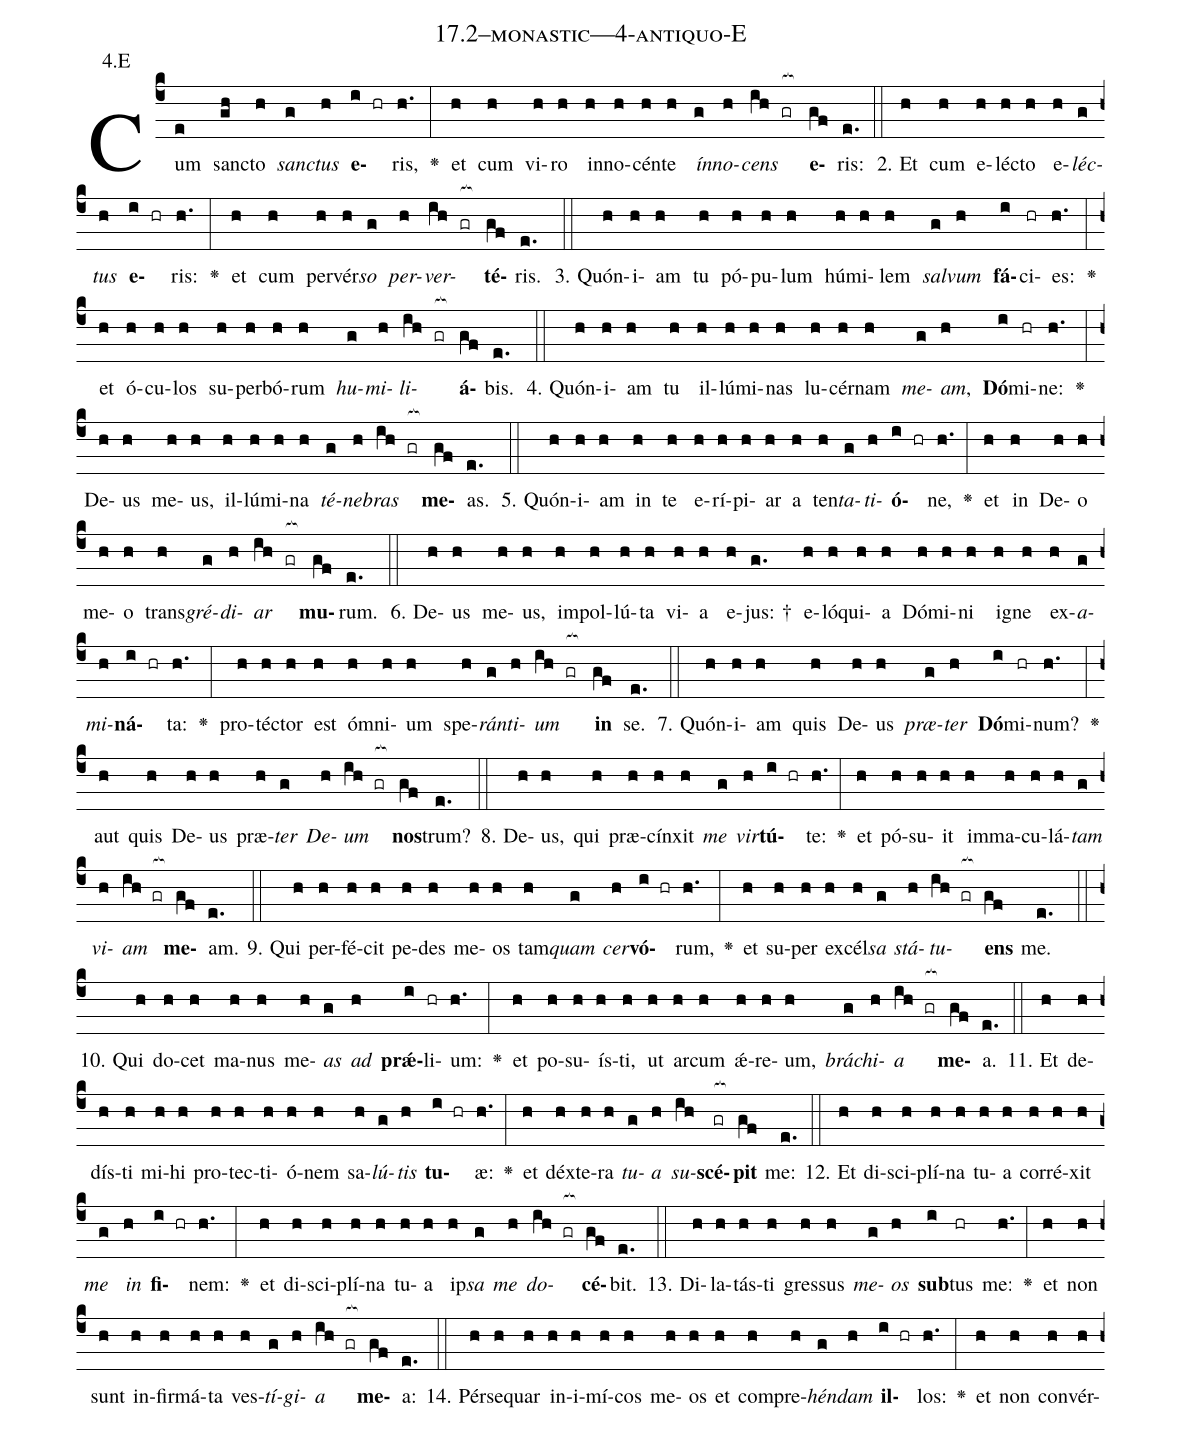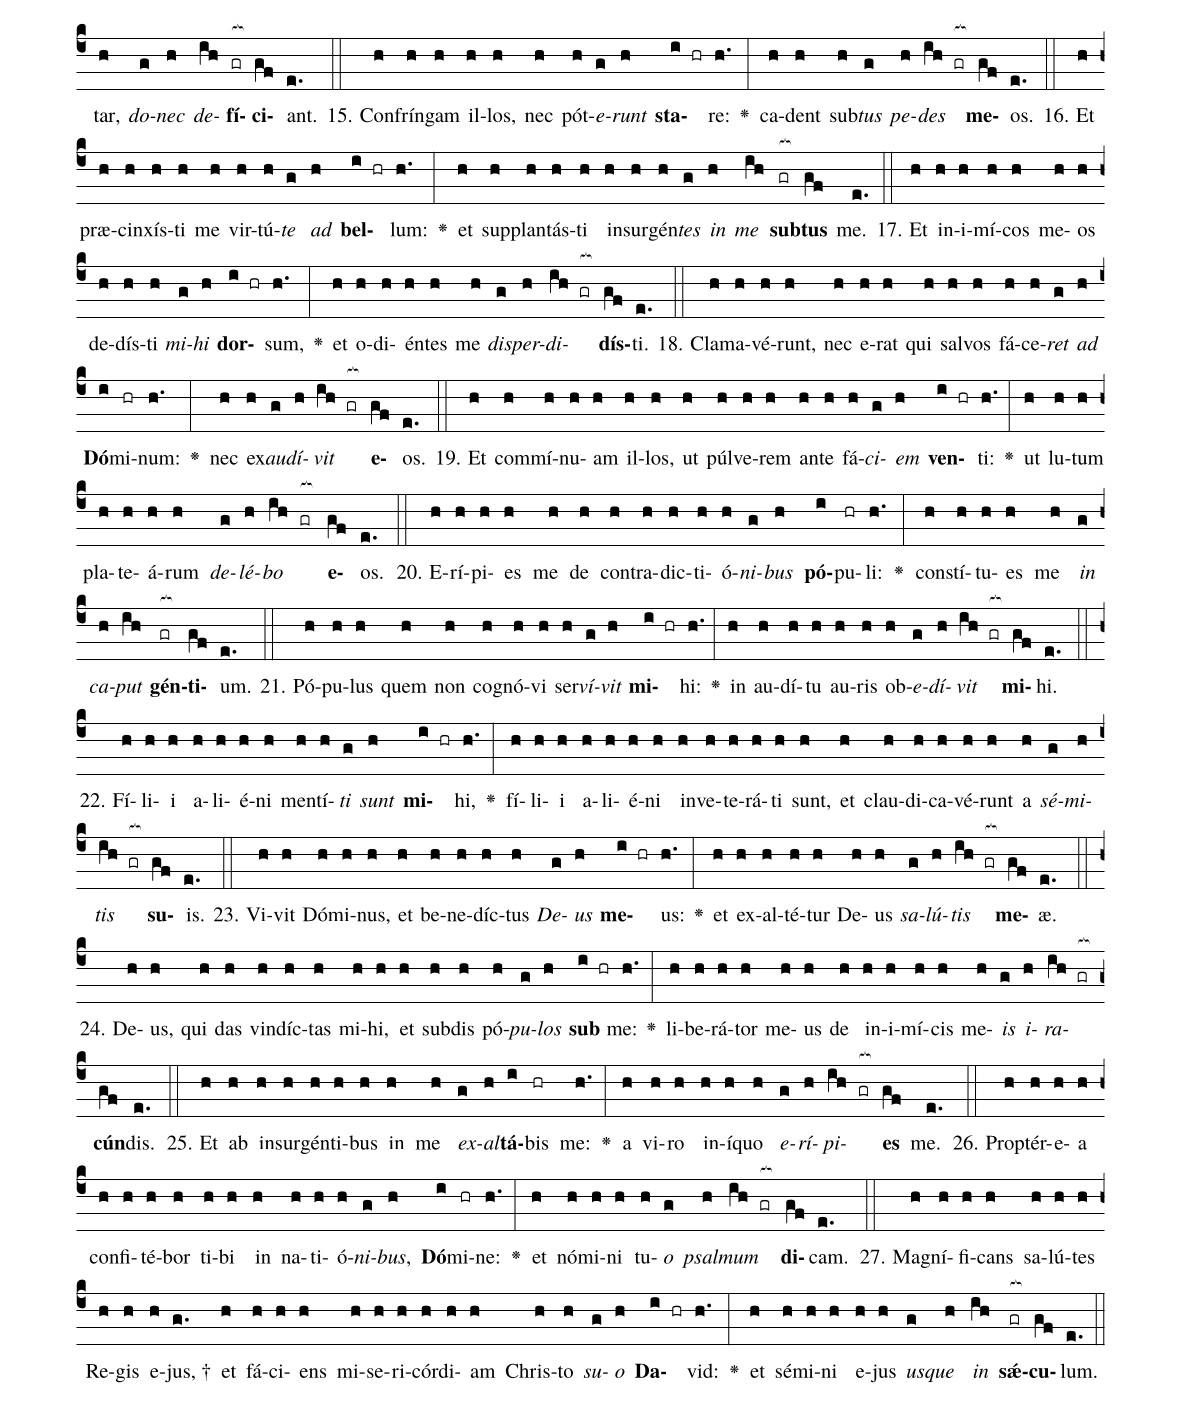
name: 17.2--monastic---4-antiquo-E;
annotation: 4.E;
%%
(c4)Cum(e) sanc(gh)to(h) <i>sanc</i>(g)<i>tus</i>(h) <b>e</b>(i hr)ris,(h.) <v>\greheightstar</v>(:) et(h) cum(h) vi(h)ro(h) in(h)no(h)cén(h)te(h) <i>ín</i>(g)<i>no</i>(h)<i>cens</i>(ih gr[ocb:1{]) <b>e</b>(gf[ocb:0}])ris:(e.) (::)
2. Et(h) cum(h) e(h)léc(h)to(h) e(h)<i>léc</i>(g)<i>tus</i>(h) <b>e</b>(i hr)ris:(h.) <v>\greheightstar</v>(:) et(h) cum(h) per(h)vér(h)<i>so</i>(g) <i>per</i>(h)<i>ver</i>(ih gr[ocb:1{])<b>té</b>(gf[ocb:0}])ris.(e.) (::)
3. Quón(h)i(h)am(h) tu(h) pó(h)pu(h)lum(h) hú(h)mi(h)lem(h) <i>sal</i>(g)<i>vum</i>(h) <b>fá</b>(i)ci(hr)es:(h.) <v>\greheightstar</v>(:) et(h) ó(h)cu(h)los(h) su(h)per(h)bó(h)rum(h) <i>hu</i>(g)<i>mi</i>(h)<i>li</i>(ih gr[ocb:1{])<b>á</b>(gf[ocb:0}])bis.(e.) (::)
4. Quón(h)i(h)am(h) tu(h) il(h)lú(h)mi(h)nas(h) lu(h)cér(h)nam(h) <i>me</i>(g)<i>am</i>,(h) <b>Dó</b>(i)mi(hr)ne:(h.) <v>\greheightstar</v>(:) De(h)us(h) me(h)us,(h) il(h)lú(h)mi(h)na(h) <i>té</i>(g)<i>ne</i>(h)<i>bras</i>(ih gr[ocb:1{]) <b>me</b>(gf[ocb:0}])as.(e.) (::)
5. Quón(h)i(h)am(h) in(h) te(h) e(h)rí(h)pi(h)ar(h) a(h) ten(h)<i>ta</i>(g)<i>ti</i>(h)<b>ó</b>(i hr)ne,(h.) <v>\greheightstar</v>(:) et(h) in(h) De(h)o(h) me(h)o(h) trans(h)<i>gré</i>(g)<i>di</i>(h)<i>ar</i>(ih gr[ocb:1{]) <b>mu</b>(gf[ocb:0}])rum.(e.) (::)
6. De(h)us(h) me(h)us,(h) im(h)pol(h)lú(h)ta(h) vi(h)a(h) e(h)jus: †(g.) e(h)ló(h)qui(h)a(h) Dó(h)mi(h)ni(h) i(h)gne(h) ex(h)<i>a</i>(g)<i>mi</i>(h)<b>ná</b>(i hr)ta:(h.) <v>\greheightstar</v>(:) pro(h)téc(h)tor(h) est(h) óm(h)ni(h)um(h) spe(h)<i>rán</i>(g)<i>ti</i>(h)<i>um</i>(ih gr[ocb:1{]) <b>in</b>(gf[ocb:0}]) se.(e.) (::)
7. Quón(h)i(h)am(h) quis(h) De(h)us(h) <i>præ</i>(g)<i>ter</i>(h) <b>Dó</b>(i)mi(hr)num?(h.) <v>\greheightstar</v>(:) aut(h) quis(h) De(h)us(h) præ(h)<i>ter</i>(g) <i>De</i>(h)<i>um</i>(ih gr[ocb:1{]) <b>nos</b>(gf[ocb:0}])trum?(e.) (::)
8. De(h)us,(h) qui(h) præ(h)cín(h)xit(h) <i>me</i>(g) <i>vir</i>(h)<b>tú</b>(i hr)te:(h.) <v>\greheightstar</v>(:) et(h) pó(h)su(h)it(h) im(h)ma(h)cu(h)lá(h)<i>tam</i>(g) <i>vi</i>(h)<i>am</i>(ih gr[ocb:1{]) <b>me</b>(gf[ocb:0}])am.(e.) (::)
9. Qui(h) per(h)fé(h)cit(h) pe(h)des(h) me(h)os(h) tam(h)<i>quam</i>(g) <i>cer</i>(h)<b>vó</b>(i hr)rum,(h.) <v>\greheightstar</v>(:) et(h) su(h)per(h) ex(h)cél(h)<i>sa</i>(g) <i>stá</i>(h)<i>tu</i>(ih gr[ocb:1{])<b>ens</b>(gf[ocb:0}]) me.(e.) (::)
10. Qui(h) do(h)cet(h) ma(h)nus(h) me(h)<i>as</i>(g) <i>ad</i>(h) <b>prǽ</b>(i)li(hr)um:(h.) <v>\greheightstar</v>(:) et(h) po(h)su(h)ís(h)ti,(h) ut(h) ar(h)cum(h) ǽ(h)re(h)um,(h) <i>brá</i>(g)<i>chi</i>(h)<i>a</i>(ih gr[ocb:1{]) <b>me</b>(gf[ocb:0}])a.(e.) (::)
11. Et(h) de(h)dís(h)ti(h) mi(h)hi(h) pro(h)tec(h)ti(h)ó(h)nem(h) sa(h)<i>lú</i>(g)<i>tis</i>(h) <b>tu</b>(i hr)æ:(h.) <v>\greheightstar</v>(:) et(h) déx(h)te(h)ra(h) <i>tu</i>(g)<i>a</i>(h) <i>su</i>(ih)<b>scé</b>(gr[ocb:1{])<b>pit</b>(gf[ocb:0}]) me:(e.) (::)
12. Et(h) di(h)sci(h)plí(h)na(h) tu(h)a(h) cor(h)ré(h)xit(h) <i>me</i>(g) <i>in</i>(h) <b>fi</b>(i hr)nem:(h.) <v>\greheightstar</v>(:) et(h) di(h)sci(h)plí(h)na(h) tu(h)a(h) ip(h)<i>sa</i>(g) <i>me</i>(h) <i>do</i>(ih gr[ocb:1{])<b>cé</b>(gf[ocb:0}])bit.(e.) (::)
13. Di(h)la(h)tás(h)ti(h) gres(h)sus(h) <i>me</i>(g)<i>os</i>(h) <b>sub</b>(i)tus(hr) me:(h.) <v>\greheightstar</v>(:) et(h) non(h) sunt(h) in(h)fir(h)má(h)ta(h) ves(h)<i>tí</i>(g)<i>gi</i>(h)<i>a</i>(ih gr[ocb:1{]) <b>me</b>(gf[ocb:0}])a:(e.) (::)
14. Pér(h)se(h)quar(h) in(h)i(h)mí(h)cos(h) me(h)os(h) et(h) com(h)pre(h)<i>hén</i>(g)<i>dam</i>(h) <b>il</b>(i hr)los:(h.) <v>\greheightstar</v>(:) et(h) non(h) con(h)vér(h)tar,(h) <i>do</i>(g)<i>nec</i>(h) <i>de</i>(ih)<b>fí</b>(gr[ocb:1{])<b>ci</b>(gf[ocb:0}])ant.(e.) (::)
15. Con(h)frín(h)gam(h) il(h)los,(h) nec(h) pót(h)<i>e</i>(g)<i>runt</i>(h) <b>sta</b>(i hr)re:(h.) <v>\greheightstar</v>(:) ca(h)dent(h) sub(h)<i>tus</i>(g) <i>pe</i>(h)<i>des</i>(ih gr[ocb:1{]) <b>me</b>(gf[ocb:0}])os.(e.) (::)
16. Et(h) præ(h)cin(h)xís(h)ti(h) me(h) vir(h)tú(h)<i>te</i>(g) <i>ad</i>(h) <b>bel</b>(i hr)lum:(h.) <v>\greheightstar</v>(:) et(h) sup(h)plan(h)tás(h)ti(h) in(h)sur(h)gén(h)<i>tes</i>(g) <i>in</i>(h) <i>me</i>(ih) <b>sub</b>(gr[ocb:1{])<b>tus</b>(gf[ocb:0}]) me.(e.) (::)
17. Et(h) in(h)i(h)mí(h)cos(h) me(h)os(h) de(h)dís(h)ti(h) <i>mi</i>(g)<i>hi</i>(h) <b>dor</b>(i hr)sum,(h.) <v>\greheightstar</v>(:) et(h) o(h)di(h)én(h)tes(h) me(h) <i>dis</i>(g)<i>per</i>(h)<i>di</i>(ih gr[ocb:1{])<b>dís</b>(gf[ocb:0}])ti.(e.) (::)
18. Cla(h)ma(h)vé(h)runt,(h) nec(h) e(h)rat(h) qui(h) sal(h)vos(h) fá(h)ce(h)<i>ret</i>(g) <i>ad</i>(h) <b>Dó</b>(i)mi(hr)num:(h.) <v>\greheightstar</v>(:) nec(h) ex(h)<i>au</i>(g)<i>dí</i>(h)<i>vit</i>(ih gr[ocb:1{]) <b>e</b>(gf[ocb:0}])os.(e.) (::)
19. Et(h) com(h)mí(h)nu(h)am(h) il(h)los,(h) ut(h) púl(h)ve(h)rem(h) an(h)te(h) fá(h)<i>ci</i>(g)<i>em</i>(h) <b>ven</b>(i hr)ti:(h.) <v>\greheightstar</v>(:) ut(h) lu(h)tum(h) pla(h)te(h)á(h)rum(h) <i>de</i>(g)<i>lé</i>(h)<i>bo</i>(ih gr[ocb:1{]) <b>e</b>(gf[ocb:0}])os.(e.) (::)
20. E(h)rí(h)pi(h)es(h) me(h) de(h) con(h)tra(h)dic(h)ti(h)ó(h)<i>ni</i>(g)<i>bus</i>(h) <b>pó</b>(i)pu(hr)li:(h.) <v>\greheightstar</v>(:) con(h)stí(h)tu(h)es(h) me(h) <i>in</i>(g) <i>ca</i>(h)<i>put</i>(ih) <b>gén</b>(gr[ocb:1{])<b>ti</b>(gf[ocb:0}])um.(e.) (::)
21. Pó(h)pu(h)lus(h) quem(h) non(h) co(h)gnó(h)vi(h) ser(h)<i>ví</i>(g)<i>vit</i>(h) <b>mi</b>(i hr)hi:(h.) <v>\greheightstar</v>(:) in(h) au(h)dí(h)tu(h) au(h)ris(h) ob(h)<i>e</i>(g)<i>dí</i>(h)<i>vit</i>(ih gr[ocb:1{]) <b>mi</b>(gf[ocb:0}])hi.(e.) (::)
22. Fí(h)li(h)i(h) a(h)li(h)é(h)ni(h) men(h)tí(h)<i>ti</i>(g) <i>sunt</i>(h) <b>mi</b>(i hr)hi,(h.) <v>\greheightstar</v>(:) fí(h)li(h)i(h) a(h)li(h)é(h)ni(h) in(h)ve(h)te(h)rá(h)ti(h) sunt,(h) et(h) clau(h)di(h)ca(h)vé(h)runt(h) a(h) <i>sé</i>(g)<i>mi</i>(h)<i>tis</i>(ih gr[ocb:1{]) <b>su</b>(gf[ocb:0}])is.(e.) (::)
23. Vi(h)vit(h) Dó(h)mi(h)nus,(h) et(h) be(h)ne(h)díc(h)tus(h) <i>De</i>(g)<i>us</i>(h) <b>me</b>(i hr)us:(h.) <v>\greheightstar</v>(:) et(h) ex(h)al(h)té(h)tur(h) De(h)us(h) <i>sa</i>(g)<i>lú</i>(h)<i>tis</i>(ih gr[ocb:1{]) <b>me</b>(gf[ocb:0}])æ.(e.) (::)
24. De(h)us,(h) qui(h) das(h) vin(h)díc(h)tas(h) mi(h)hi,(h) et(h) sub(h)dis(h) pó(h)<i>pu</i>(g)<i>los</i>(h) <b>sub</b>(i hr) me:(h.) <v>\greheightstar</v>(:) li(h)be(h)rá(h)tor(h) me(h)us(h) de(h) in(h)i(h)mí(h)cis(h) me(h)<i>is</i>(g) <i>i</i>(h)<i>ra</i>(ih gr[ocb:1{])<b>cún</b>(gf[ocb:0}])dis.(e.) (::)
25. Et(h) ab(h) in(h)sur(h)gén(h)ti(h)bus(h) in(h) me(h) <i>ex</i>(g)<i>al</i>(h)<b>tá</b>(i)bis(hr) me:(h.) <v>\greheightstar</v>(:) a(h) vi(h)ro(h) in(h)í(h)quo(h) <i>e</i>(g)<i>rí</i>(h)<i>pi</i>(ih gr[ocb:1{])<b>es</b>(gf[ocb:0}]) me.(e.) (::)
26. Prop(h)tér(h)e(h)a(h) con(h)fi(h)té(h)bor(h) ti(h)bi(h) in(h) na(h)ti(h)ó(h)<i>ni</i>(g)<i>bus</i>,(h) <b>Dó</b>(i)mi(hr)ne:(h.) <v>\greheightstar</v>(:) et(h) nó(h)mi(h)ni(h) tu(h)<i>o</i>(g) <i>psal</i>(h)<i>mum</i>(ih gr[ocb:1{]) <b>di</b>(gf[ocb:0}])cam.(e.) (::)
27. Ma(h)gní(h)fi(h)cans(h) sa(h)lú(h)tes(h) Re(h)gis(h) e(h)jus, †(g.) et(h) fá(h)ci(h)ens(h) mi(h)se(h)ri(h)cór(h)di(h)am(h) Chris(h)to(h) <i>su</i>(g)<i>o</i>(h) <b>Da</b>(i hr)vid:(h.) <v>\greheightstar</v>(:) et(h) sé(h)mi(h)ni(h) e(h)jus(h) <i>us</i>(g)<i>que</i>(h) <i>in</i>(ih) <b>sǽ</b>(gr[ocb:1{])<b>cu</b>(gf[ocb:0}])lum.(e.) (::)
